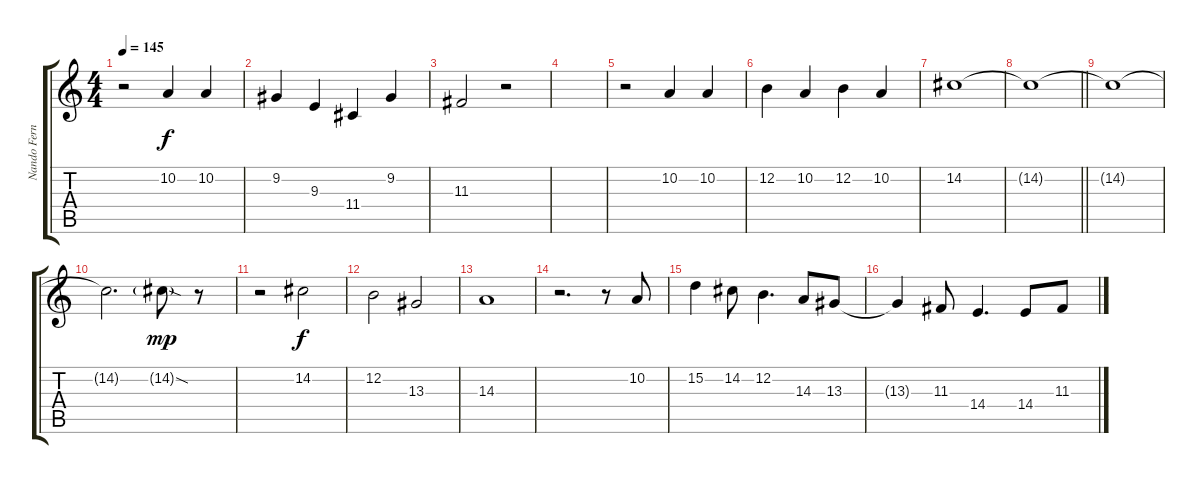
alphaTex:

\track ("Nando Fernandes" "Nando Fern") {instrument sopranosax}
\staff {score tabs}
\tuning (E4 B3 G3 D3 A2 E2) {hide}
\ts (4 4)
\tempo 145
\clef g2
\ks c
r.2{dy f} 10.2.4 10.2.4 |
9.2.4 9.3.4 11.4.4 9.2.4 |
11.3.2 r.2 |
|
r.2 10.2.4 10.2.4 |
12.2.4 10.2.4 12.2.4 10.2.4 |
14.2.1 |
\barLineRight lightlight
14.2{t}.1 |
14.2{t}.1 |
14.2{t}.2{d} 14.2{sod g}.8{dy mp} r.8 |
r.2 14.2.2{dy f} |
12.2.2 13.3.2 |
14.3.1 |
r.2{d} r.8 10.2.8 |
15.2.4 14.2.8 12.2.4{d} 14.3.8 13.3.8 |
13.3{t}.4 11.3.8 14.4.4{d} 14.4.8 11.3.8
